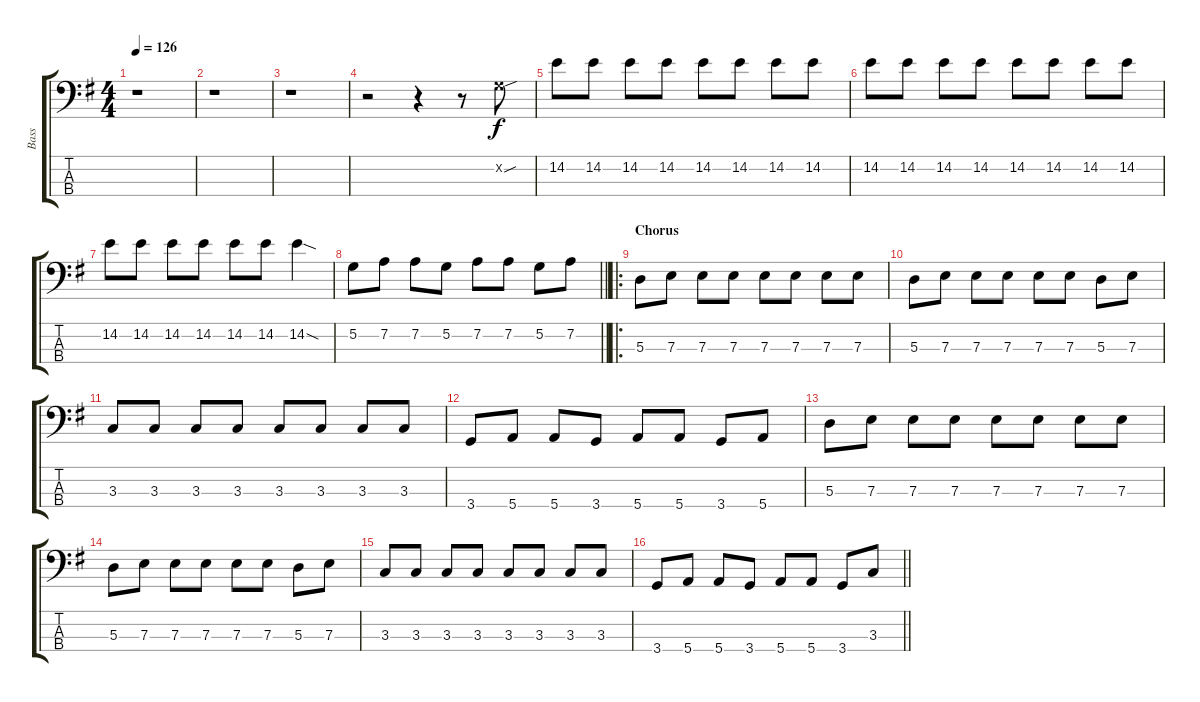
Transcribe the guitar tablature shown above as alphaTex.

\track ("Bass" "Bass") {instrument electricbassfinger}
\staff {score tabs}
\tuning (G2 D2 A1 E1) {hide}
\ts (4 4)
\tempo 126
\clef f4
\ks g
r.1{dy f instrument electricbassfinger} |
r.1 |
r.1 |
r.2 r.4 r.8 5.2{sou x}.8 |
14.2.8 14.2.8 14.2.8 14.2.8 14.2.8 14.2.8 14.2.8 14.2.8 |
14.2.8 14.2.8 14.2.8 14.2.8 14.2.8 14.2.8 14.2.8 14.2.8 |
14.2.8 14.2.8 14.2.8 14.2.8 14.2.8 14.2.8 14.2{sod}.4 |
\barLineRight lightlight
5.2.8 7.2.8 7.2.8 5.2.8 7.2.8 7.2.8 5.2.8 7.2.8 |
\ro
\section ("" "Chorus")
5.3.8 7.3.8 7.3.8 7.3.8 7.3.8 7.3.8 7.3.8 7.3.8 |
5.3.8 7.3.8 7.3.8 7.3.8 7.3.8 7.3.8 5.3.8 7.3.8 |
3.3.8 3.3.8 3.3.8 3.3.8 3.3.8 3.3.8 3.3.8 3.3.8 |
3.4.8 5.4.8 5.4.8 3.4.8 5.4.8 5.4.8 3.4.8 5.4.8 |
5.3.8 7.3.8 7.3.8 7.3.8 7.3.8 7.3.8 7.3.8 7.3.8 |
5.3.8 7.3.8 7.3.8 7.3.8 7.3.8 7.3.8 5.3.8 7.3.8 |
3.3.8 3.3.8 3.3.8 3.3.8 3.3.8 3.3.8 3.3.8 3.3.8 |
\barLineRight lightlight
3.4.8 5.4.8 5.4.8 3.4.8 5.4.8 5.4.8 3.4.8 3.3.8
